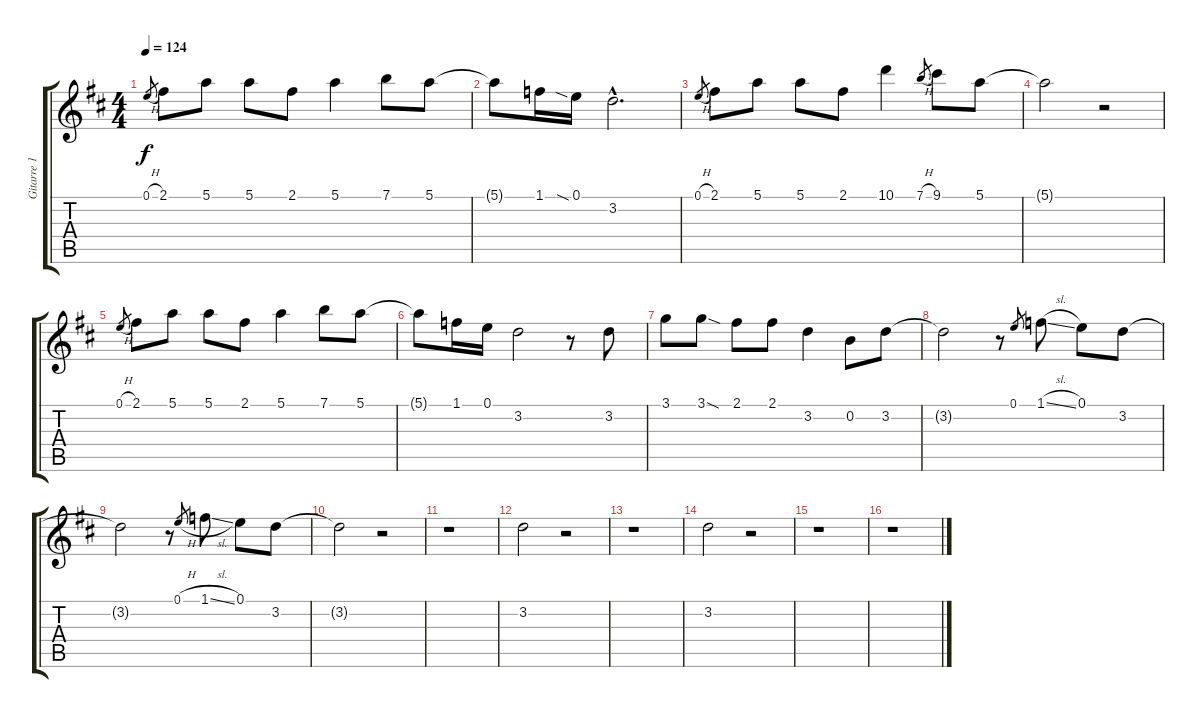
\track ("Gitarre 1" "Gitarre 1") {instrument electricguitarjazz}
\staff {score tabs}
\tuning (E4 B3 G3 D3 A2 E2) {hide}
\ts (4 4)
\tempo 124
\clef g2
\ks d
0.1{h}.8{gr dy f} 2.1.8 5.1.8 5.1.8 2.1.8 5.1.4 7.1.8 5.1.8 |
5.1{t}.8 1.1.16 0.1{sia}.16 3.2{hac}.2{d} |
0.1{h}.8{gr} 2.1.8 5.1.8 5.1.8 2.1.8 10.1.4 7.1{h}.8{gr} 9.1.8 5.1.8 |
5.1{t}.2 r.2 |
0.1{h}.8{gr} 2.1.8 5.1.8 5.1.8 2.1.8 5.1.4 7.1.8 5.1.8 |
5.1{t}.8 1.1.16 0.1.16 3.2.2 r.8 3.2.8 |
3.1.8 3.1{sod}.8 2.1.8 2.1.8 3.2.4 0.2.8 3.2.8 |
3.2{t}.2 r.8 0.1.8{gr} 1.1{sl}.8 0.1.8 3.2.8 |
3.2{t}.2 r.8 0.1{h}.8{gr} 1.1{sl}.8 0.1.8 3.2.8 |
3.2{t}.2 r.2 |
r.1 |
3.2.2 r.2 |
r.1 |
3.2.2 r.2 |
r.1 |
r.1
